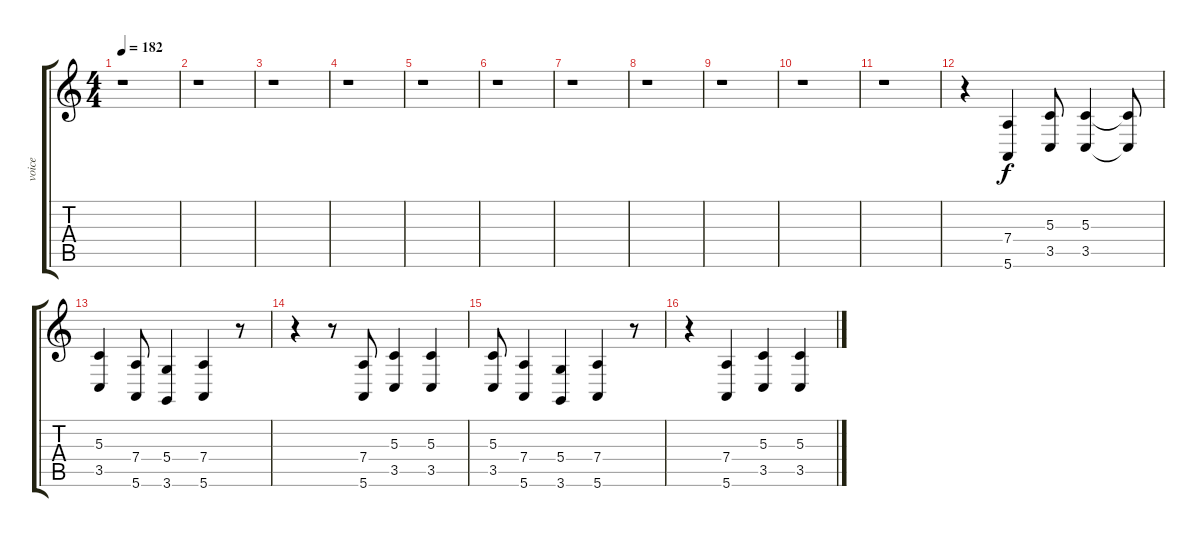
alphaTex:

\track ("voice" "voice") {instrument lead2sawtooth}
\staff {score tabs}
\tuning (E4 B3 G3 D3 A2 E2) {hide}
\ts (4 4)
\tempo 182
\clef g2
\ks c
r.1{dy f instrument lead2sawtooth} |
r.1 |
r.1 |
r.1 |
r.1 |
r.1 |
r.1 |
r.1 |
r.1 |
r.1 |
r.1 |
r.4 (7.4 5.6).4 (5.3 3.5).8 (5.3 3.5).4 (5.3{t} 3.5{t}).8 |
(5.3 3.5).4 (7.4 5.6).8 (5.4 3.6).4 (7.4 5.6).4 r.8 |
r.4 r.8 (7.4 5.6).8 (5.3 3.5).4 (5.3 3.5).4 |
(5.3 3.5).8 (7.4 5.6).4 (5.4 3.6).4 (7.4 5.6).4 r.8 |
r.4 (7.4 5.6).4 (5.3 3.5).4 (5.3 3.5).4
